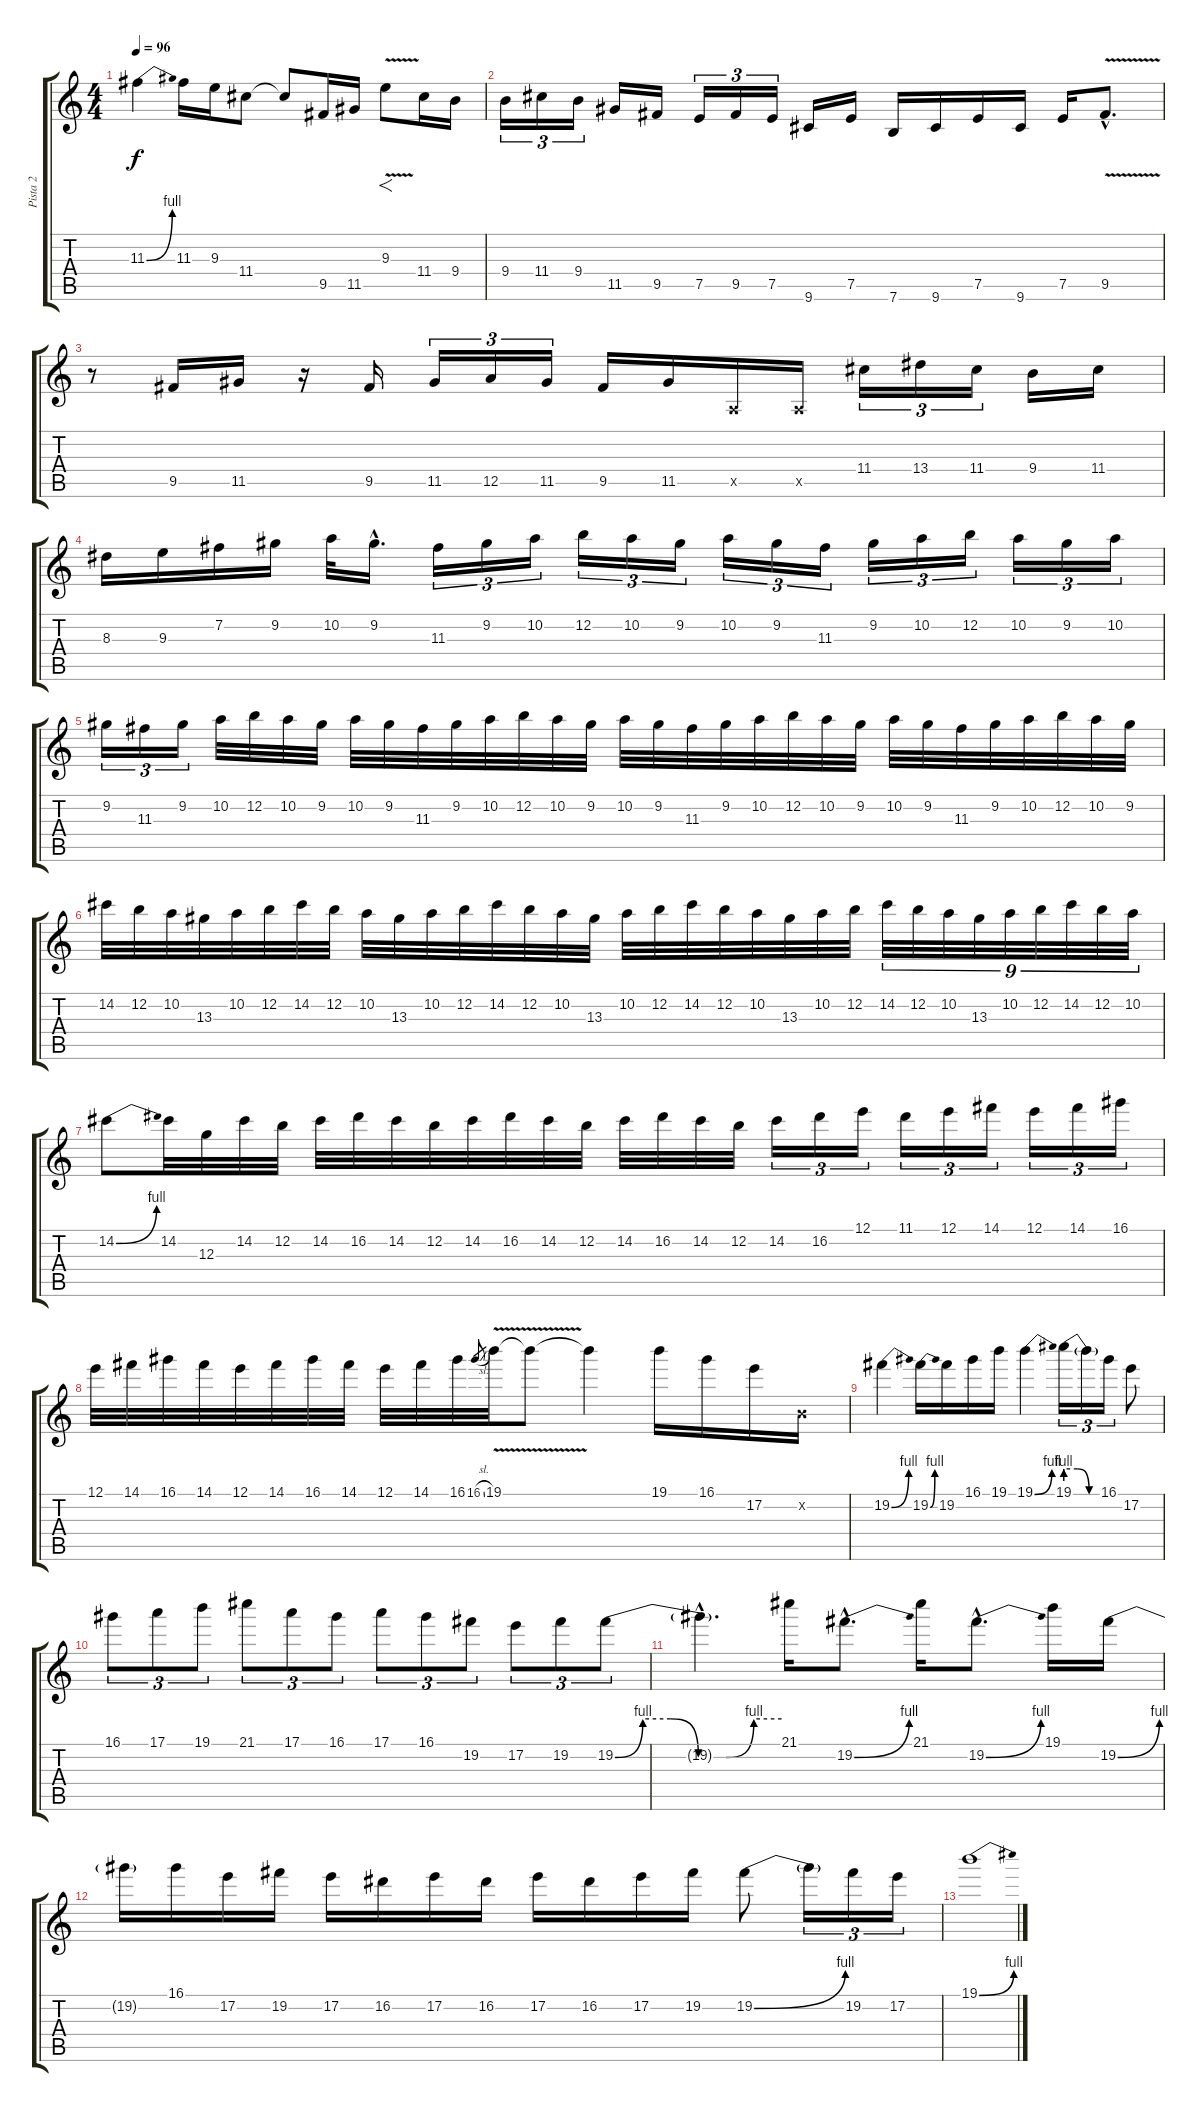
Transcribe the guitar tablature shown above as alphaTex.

\track ("Pista 2" "Pista 2") {instrument overdrivenguitar}
\staff {score tabs}
\tuning (E4 B3 G3 D3 A2 E2) {hide}
\ts (4 4)
\tempo 96
\clef g2
\ks c
11.3{be (bend 0 0 60 4)}.4{dy f} 11.3.16 9.3.16 11.4.8 11.4{t}.8 9.5.16 11.5.16 9.3{v}.8{f} 11.4.16 9.4.16 |
9.4.16{tu (3 2)} 11.4.16{tu (3 2)} 9.4.16{tu (3 2)} 11.5.16 9.5.16 7.5.16{tu (3 2)} 9.5.16{tu (3 2)} 7.5.16{tu (3 2)} 9.6.16 7.5.16 7.6.16 9.6.16 7.5.16 9.6.16 7.5.16 9.5{v hac}.8{d} |
r.8 9.5.16 11.5.16 r.16 9.5.16 11.5.16{tu (3 2)} 12.5.16{tu (3 2)} 11.5.16{tu (3 2)} 9.5.16 11.5.16 0.5{x}.16 0.5{x}.16 11.4.16{tu (3 2)} 13.4.16{tu (3 2)} 11.4.16{tu (3 2)} 9.4.16 11.4.16 |
8.3.16 9.3.16 7.2.16 9.2.16 10.2.32 9.2{hac}.16{d} 11.3.16{tu (3 2)} 9.2.16{tu (3 2)} 10.2.16{tu (3 2)} 12.2.16{tu (3 2)} 10.2.16{tu (3 2)} 9.2.16{tu (3 2)} 10.2.16{tu (3 2)} 9.2.16{tu (3 2)} 11.3.16{tu (3 2)} 9.2.16{tu (3 2)} 10.2.16{tu (3 2)} 12.2.16{tu (3 2)} 10.2.16{tu (3 2)} 9.2.16{tu (3 2)} 10.2.16{tu (3 2)} |
9.2.16{tu (3 2)} 11.3.16{tu (3 2)} 9.2.16{tu (3 2)} 10.2.32 12.2.32 10.2.32 9.2.32 10.2.32 9.2.32 11.3.32 9.2.32 10.2.32 12.2.32 10.2.32 9.2.32 10.2.32 9.2.32 11.3.32 9.2.32 10.2.32 12.2.32 10.2.32 9.2.32 10.2.32 9.2.32 11.3.32 9.2.32 10.2.32 12.2.32 10.2.32 9.2.32 |
14.2.32 12.2.32 10.2.32 13.3.32 10.2.32 12.2.32 14.2.32 12.2.32 10.2.32 13.3.32 10.2.32 12.2.32 14.2.32 12.2.32 10.2.32 13.3.32 10.2.32 12.2.32 14.2.32 12.2.32 10.2.32 13.3.32 10.2.32 12.2.32 14.2.32{tu (9 8)} 12.2.32{tu (9 8)} 10.2.32{tu (9 8)} 13.3.32{tu (9 8)} 10.2.32{tu (9 8)} 12.2.32{tu (9 8)} 14.2.32{tu (9 8)} 12.2.32{tu (9 8)} 10.2.32{tu (9 8)} |
14.2{be (bend 0 0 60 4)}.8 14.2.32 12.3.32 14.2.32 12.2.32 14.2.32 16.2.32 14.2.32 12.2.32 14.2.32 16.2.32 14.2.32 12.2.32 14.2.32 16.2.32 14.2.32 12.2.32 14.2.16{tu (3 2)} 16.2.16{tu (3 2)} 12.1.16{tu (3 2)} 11.1.16{tu (3 2)} 12.1.16{tu (3 2)} 14.1.16{tu (3 2)} 12.1.16{tu (3 2)} 14.1.16{tu (3 2)} 16.1.16{tu (3 2)} |
12.1.32 14.1.32 16.1.32 14.1.32 12.1.32 14.1.32 16.1.32 14.1.32 12.1.32 14.1.32 16.1.32 16.1{sl}.8{gr} 19.1{v}.32 19.1{t}.8 19.1{t}.4 19.1.16 16.1.16 17.2.16 0.2{x}.16 |
19.2{be (bend 0 0 60 4)}.4 19.2{be (bend 0 0 60 4)}.16 19.2.16 16.1.16 19.1.16 19.1{be (bend 0 0 60 4)}.4 19.1{be (custom 0 4 20 4 40 0 60 0)}.16{tu (3 2)} 19.1{t}.16{tu (3 2)} 16.1.16{tu (3 2)} 17.2.8 |
16.1.8{tu (3 2)} 17.1.8{tu (3 2)} 19.1.8{tu (3 2)} 21.1.8{tu (3 2)} 17.1.8{tu (3 2)} 16.1.8{tu (3 2)} 17.1.8{tu (3 2)} 16.1.8{tu (3 2)} 19.2.8{tu (3 2)} 17.2.8{tu (3 2)} 19.2.8{tu (3 2)} 19.2{be (custom 0 0 10 4 20 4 30 0 40 0 50 4 60 4)}.8{tu (3 2)} |
19.2{hac t}.4{d} 21.1.16 19.2{be (bend 0 0 60 4) hac}.8{d} 21.1.16 19.2{be (bend 0 0 60 4) hac}.8{d} 19.1.16 19.2{be (bend 0 0 60 4)}.16 |
19.2{t}.16 16.1.16 17.2.16 19.2.16 17.2.16 16.2.16 17.2.16 16.2.16 17.2.16 16.2.16 17.2.16 19.2.16 19.2{be (bend 0 0 60 4)}.8 19.2{t}.16{tu (3 2)} 19.2.16{tu (3 2)} 17.2.16{tu (3 2)} |
19.1{be (bend 0 0 60 4)}.1
